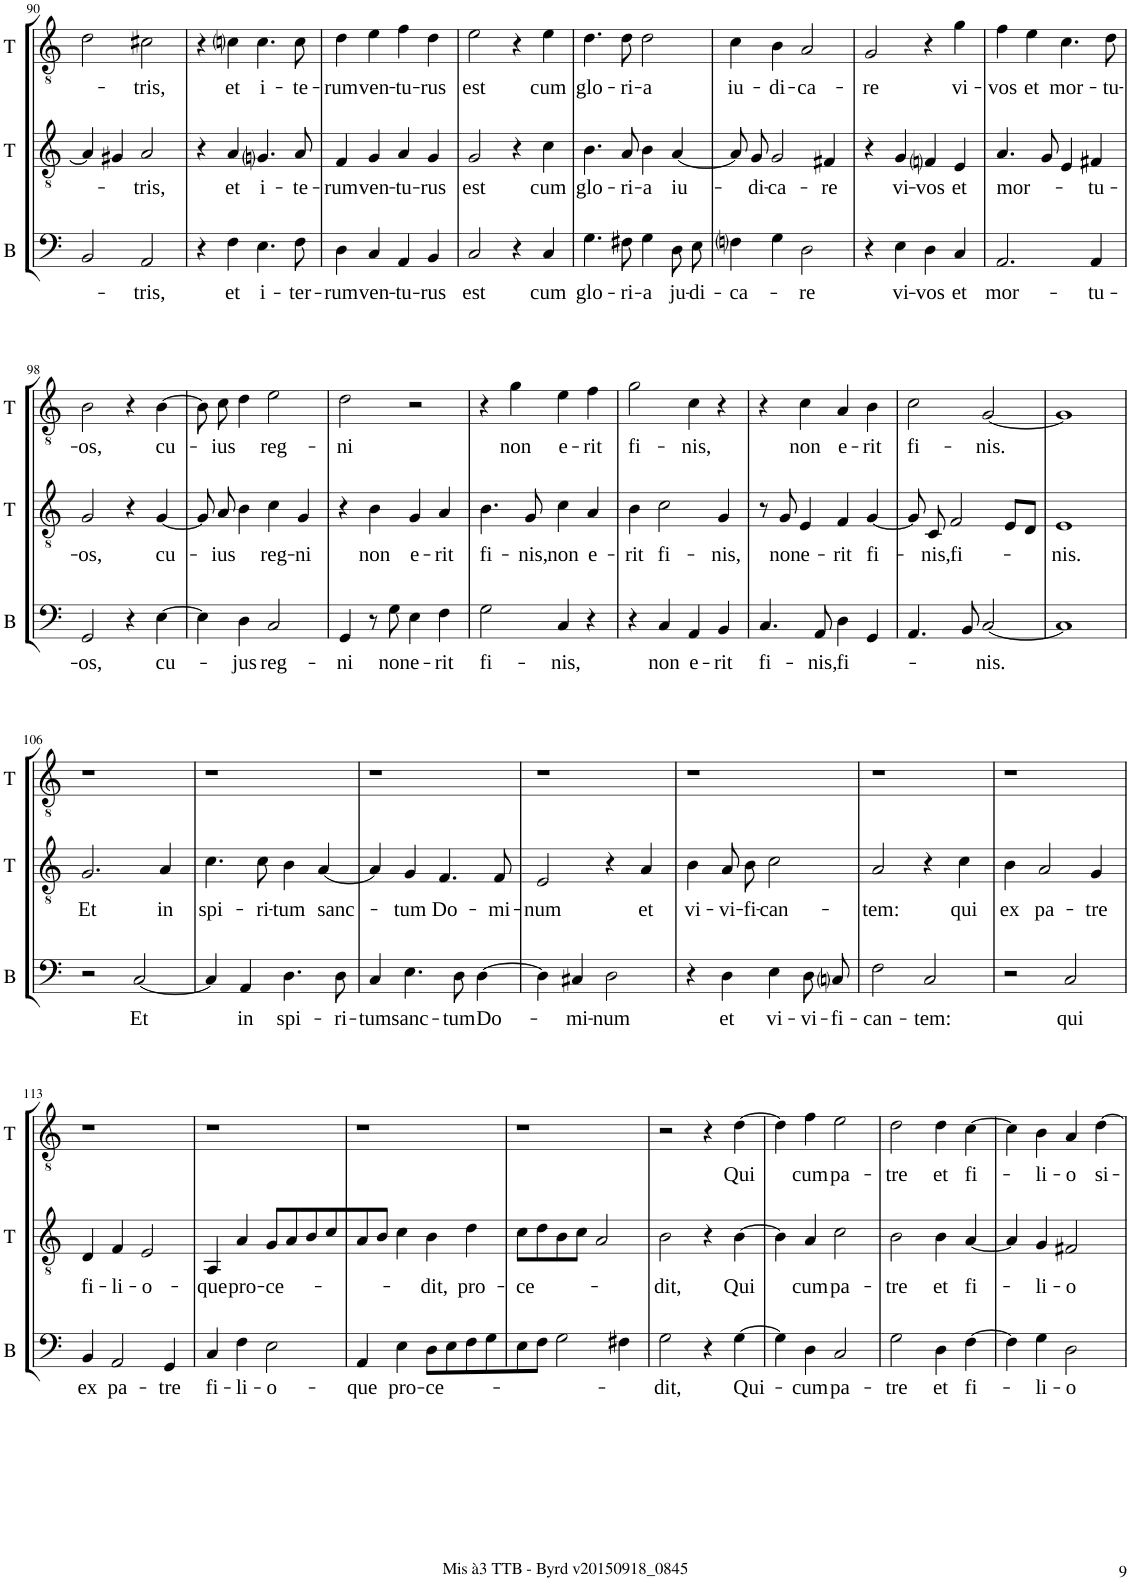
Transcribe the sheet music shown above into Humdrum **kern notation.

**kern	**text	**kern	**text	**kern	**text
*part3	*part3	*part2	*part2	*part1	*part1
*staff3	*staff3	*staff2	*staff2	*staff1	*staff1
*I"B	*	*I"T	*	*I"T	*
*I'B	*	*I'T	*	*I'T	*
!!LO:PB:g=z
*clefF4	*	*clefGv2	*	*clefGv2	*
*k[]	*	*k[]	*	*k[]	*
*M2/2	*	*M2/2	*	*M2/2	*
*met(c|)	*	*met(c|)	*	*met(c|)	*
=90	=90	=90	=90	=90	=90
2BB/	.	4A/]	.	2d\	.
.	.	4G#X/	.	.	.
!	!LO:LY:b	!	!LO:LY:b	!	!LO:LY:b
2AA/	-tris,	2A/	-tris,	2c#X\	-tris,
=91	=91	=91	=91	=91	=91
4r	.	4r	.	4r	.
!	!LO:LY:b	!	!LO:LY:b	!	!LO:LY:b
4F\	et	4A/	et	4cni\	et
!	!LO:LY:b	!	!LO:LY:b	!	!LO:LY:b
4.E\	i-	4.Gni/	i-	4.c\	i-
!	!LO:LY:b	!	!LO:LY:b	!	!LO:LY:b
8F\	-ter-	8A/	-te-	8c\	-te-
=92	=92	=92	=92	=92	=92
!	!LO:LY:b	!	!LO:LY:b	!	!LO:LY:b
4D\	-rum	4F/	-rum	4d\	-rum
!	!LO:LY:b	!	!LO:LY:b	!	!LO:LY:b
4C/	ven-	4G/	ven-	4e\	ven-
!	!LO:LY:b	!	!LO:LY:b	!	!LO:LY:b
4AA/	-tu-	4A/	-tu-	4f\	-tu-
!	!LO:LY:b	!	!LO:LY:b	!	!LO:LY:b
4BB/	-rus	4G/	-rus	4d\	-rus
=93	=93	=93	=93	=93	=93
!	!LO:LY:b	!	!LO:LY:b	!	!LO:LY:b
2C/	est	2G/	est	2e\	est
4r	.	4r	.	4r	.
!	!LO:LY:b	!	!LO:LY:b	!	!LO:LY:b
4C/	cum	4c\	cum	4e\	cum
=94	=94	=94	=94	=94	=94
!	!LO:LY:b	!	!LO:LY:b	!	!LO:LY:b
4.G\	glo-	4.B\	glo-	4.d\	glo-
!	!LO:LY:b	!	!LO:LY:b	!	!LO:LY:b
8F#X\	-ri-	8A/	-ri-	8d\	-ri-
!	!LO:LY:b	!	!LO:LY:b	!	!LO:LY:b
4G\	-a	4B\	-a	2d\	-a
!	!LO:LY:b	!	!LO:LY:b	!	!
8D\	ju-	[4A/	iu-	.	.
!	!LO:LY:b	!	!	!	!
8E\	-di-	.	.	.	.
=95	=95	=95	=95	=95	=95
!	!LO:LY:b	!	!	!	!LO:LY:b
4Fni\	-ca-	8A/]	.	4c\	iu-
!	!	!	!LO:LY:b	!	!
.	.	8G/	-di-	.	.
!	!	!	!LO:LY:b	!	!LO:LY:b
4G\	.	2G/	-ca-	4B\	-di-
!	!LO:LY:b	!	!	!	!LO:LY:b
2D\	-re	.	.	2A/	-ca-
!	!	!	!LO:LY:b	!	!
.	.	4F#X/	-re	.	.
=96	=96	=96	=96	=96	=96
!	!	!	!	!	!LO:LY:b
4r	.	4r	.	2G/	-re
!	!LO:LY:b	!	!LO:LY:b	!	!
4E\	vi-	4G/	vi-	.	.
!	!LO:LY:b	!	!LO:LY:b	!	!
4D\	-vos	4Fni/	-vos	4r	.
!	!LO:LY:b	!	!LO:LY:b	!	!LO:LY:b
4C/	et	4E/	et	4g\	vi-
=97	=97	=97	=97	=97	=97
!	!LO:LY:b	!	!LO:LY:b	!	!LO:LY:b
2.AA/	mor-	4.A/	mor-	4f\	-vos
!	!	!	!	!	!LO:LY:b
.	.	.	.	4e\	et
.	.	8G/	.	.	.
!	!	!	!	!	!LO:LY:b
.	.	4E/	.	4.c\	mor-
!	!LO:LY:b	!	!LO:LY:b	!	!
4AA/	-tu-	4F#X/	-tu-	.	.
!	!	!	!	!	!LO:LY:b
.	.	.	.	8d\	-tu-
!!LO:LB:g=z
=98	=98	=98	=98	=98	=98
!	!LO:LY:b	!	!LO:LY:b	!	!LO:LY:b
2GG/	-os,	2G/	-os,	2B\	-os,
4r	.	4r	.	4r	.
!	!LO:LY:b	!	!LO:LY:b	!	!LO:LY:b
[4E\	cu-	[4G/	cu-	[4B\	cu-
=99	=99	=99	=99	=99	=99
4E\]	.	8G/]	.	8B\L]	.
!	!	!	!LO:LY:b	!	!LO:LY:b
.	.	8A/	-ius	8c\J	-ius
!	!LO:LY:b	!	!	!	!
4D\	-jus	4B\	.	4d\	.
!	!LO:LY:b	!	!LO:LY:b	!	!LO:LY:b
2C/	reg-	4c\	reg-	2e\	reg-
!	!	!	!LO:LY:b	!	!
.	.	4G/	-ni	.	.
=100	=100	=100	=100	=100	=100
!	!LO:LY:b	!	!	!	!LO:LY:b
4GG/	-ni	4r	.	2d\	-ni
!	!	!	!LO:LY:b	!	!
8r	.	4B\	non	.	.
!	!LO:LY:b	!	!	!	!
8G\	non	.	.	.	.
!	!LO:LY:b	!	!LO:LY:b	!	!
4E\	e-	4G/	e-	2r	.
!	!LO:LY:b	!	!LO:LY:b	!	!
4F\	-rit	4A/	-rit	.	.
=101	=101	=101	=101	=101	=101
!	!LO:LY:b	!	!LO:LY:b	!	!
2G\	fi-	4.B\	fi-	4r	.
!	!	!	!	!	!LO:LY:b
.	.	.	.	4g\	non
!	!	!	!LO:LY:b	!	!
.	.	8G/	-nis,	.	.
!	!LO:LY:b	!	!LO:LY:b	!	!LO:LY:b
4C/	-nis,	4c\	non	4e\	e-
!	!	!	!LO:LY:b	!	!LO:LY:b
4r	.	4A/	e-	4f\	-rit
=102	=102	=102	=102	=102	=102
!	!	!	!LO:LY:b	!	!LO:LY:b
4r	.	4B\	-rit	2g\	fi-
!	!LO:LY:b	!	!LO:LY:b	!	!
4C/	non	2c\	fi-	.	.
!	!LO:LY:b	!	!	!	!LO:LY:b
4AA/	e-	.	.	4c\	-nis,
!	!LO:LY:b	!	!LO:LY:b	!	!
4BB/	-rit	4G/	-nis,	4r	.
=103	=103	=103	=103	=103	=103
!	!LO:LY:b	!	!	!	!
4.C/	fi-	8r	.	4r	.
!	!	!	!LO:LY:b	!	!
.	.	8G/	non	.	.
!	!	!	!LO:LY:b	!	!LO:LY:b
.	.	4E/	e-	4c\	non
!	!LO:LY:b	!	!	!	!
8AA/	-nis,	.	.	.	.
!	!LO:LY:b	!	!LO:LY:b	!	!LO:LY:b
4D\	fi-	4F/	-rit	4A/	e-
!	!	!	!LO:LY:b	!	!LO:LY:b
4GG/	.	[4G/	fi-	4B\	-rit
=104	=104	=104	=104	=104	=104
!	!	!	!	!	!LO:LY:b
4.AA/	.	8G/]	.	2c\	fi-
!	!	!	!LO:LY:b	!	!
.	.	8C/	-nis,	.	.
!	!	!	!LO:LY:b	!	!
.	.	2F/	fi-	.	.
8BB/	.	.	.	.	.
!	!LO:LY:b	!	!	!	!LO:LY:b
[2C/	-nis.	.	.	[2G/	-nis.
.	.	8E/L	.	.	.
.	.	8D/J	.	.	.
=105	=105	=105	=105	=105	=105
!	!	!	!LO:LY:b	!	!
1C]	.	1E	-nis.	1G]	.
!!LO:LB:g=z
=106	=106	=106	=106	=106	=106
!	!	!	!LO:LY:b	!	!
2r	.	2.G/	Et	1r	.
!	!LO:LY:b	!	!	!	!
[2C/	Et	.	.	.	.
!	!	!	!LO:LY:b	!	!
.	.	4A/	in	.	.
=107	=107	=107	=107	=107	=107
!	!	!	!LO:LY:b	!	!
4C/]	.	4.c\	spi-	1r	.
!	!LO:LY:b	!	!	!	!
4AA/	in	.	.	.	.
!	!	!	!LO:LY:b	!	!
.	.	8c\	-ri-	.	.
!	!LO:LY:b	!	!LO:LY:b	!	!
4.D\	spi-	4B\	-tum	.	.
!	!	!	!LO:LY:b	!	!
.	.	[4A/	sanc-	.	.
!	!LO:LY:b	!	!	!	!
8D\	-ri-	.	.	.	.
=108	=108	=108	=108	=108	=108
!	!LO:LY:b	!	!	!	!
4C/	-tum	4A/]	.	1r	.
!	!LO:LY:b	!	!LO:LY:b	!	!
4.E\	sanc-	4G/	-tum	.	.
!	!	!	!LO:LY:b	!	!
.	.	4.F/	Do-	.	.
!	!LO:LY:b	!	!	!	!
8D\	-tum	.	.	.	.
!	!LO:LY:b	!	!	!	!
[4D\	Do-	.	.	.	.
!	!	!	!LO:LY:b	!	!
.	.	8F/	-mi-	.	.
=109	=109	=109	=109	=109	=109
!	!	!	!LO:LY:b	!	!
4D\]	.	2E/	-num	1r	.
!	!LO:LY:b	!	!	!	!
4C#X/	-mi-	.	.	.	.
!	!LO:LY:b	!	!	!	!
2D\	-num	4r	.	.	.
!	!	!	!LO:LY:b	!	!
.	.	4A/	et	.	.
=110	=110	=110	=110	=110	=110
!	!	!	!LO:LY:b	!	!
4r	.	4B\	vi-	1r	.
!	!LO:LY:b	!	!LO:LY:b	!	!
4D\	et	8A/	-vi-	.	.
!	!	!	!LO:LY:b	!	!
.	.	8B\	-fi-	.	.
!	!LO:LY:b	!	!LO:LY:b	!	!
4E\	vi-	2c\	-can-	.	.
!	!LO:LY:b	!	!	!	!
8D\	-vi-	.	.	.	.
!	!LO:LY:b	!	!	!	!
8Cni/	-fi-	.	.	.	.
=111	=111	=111	=111	=111	=111
!	!LO:LY:b	!	!LO:LY:b	!	!
2F\	-can-	2A/	-tem:	1r	.
!	!LO:LY:b	!	!	!	!
2C/	-tem:	4r	.	.	.
!	!	!	!LO:LY:b	!	!
.	.	4c\	qui	.	.
=112	=112	=112	=112	=112	=112
!	!	!	!LO:LY:b	!	!
2r	.	4B\	ex	1r	.
!	!	!	!LO:LY:b	!	!
.	.	2A/	pa-	.	.
!	!LO:LY:b	!	!	!	!
2C/	qui	.	.	.	.
!	!	!	!LO:LY:b	!	!
.	.	4G/	-tre	.	.
!!LO:LB:g=z
=113	=113	=113	=113	=113	=113
!	!LO:LY:b	!	!LO:LY:b	!	!
4BB/	ex	4D/	fi-	1r	.
!	!LO:LY:b	!	!LO:LY:b	!	!
2AA/	pa-	4F/	-li-	.	.
!	!	!	!LO:LY:b	!	!
.	.	2E/	-o-	.	.
!	!LO:LY:b	!	!	!	!
4GG/	-tre	.	.	.	.
=114	=114	=114	=114	=114	=114
!	!LO:LY:b	!	!LO:LY:b	!	!
4C/	fi-	4AA/	-que	1r	.
!	!LO:LY:b	!	!LO:LY:b	!	!
4F\	-li-	4A/	pro-	.	.
!	!LO:LY:b	!	!LO:LY:b	!	!
2E\	-o-	8G/L	-ce-	.	.
.	.	8A/	.	.	.
.	.	8B/	.	.	.
.	.	8c/	.	.	.
=115	=115	=115	=115	=115	=115
!	!LO:LY:b	!	!	!	!
4AA/	-que	8A/	.	1r	.
.	.	8B/J	.	.	.
!	!LO:LY:b	!	!	!	!
4E\	pro-	4c\	.	.	.
!	!LO:LY:b	!	!LO:LY:b	!	!
8D\L	-ce-	4B\	-dit,	.	.
8E\	.	.	.	.	.
!	!	!	!LO:LY:b	!	!
8F\	.	4d\	pro-	.	.
8G\	.	.	.	.	.
=116	=116	=116	=116	=116	=116
!	!	!	!LO:LY:b	!	!
8E\	.	8c\L	-ce-	1r	.
8F\J	.	8d\	.	.	.
2G\	.	8B\	.	.	.
.	.	8c\J	.	.	.
.	.	2A/	.	.	.
4F#X\	.	.	.	.	.
=117	=117	=117	=117	=117	=117
!	!LO:LY:b	!	!LO:LY:b	!	!
2G\	-dit,	2B\	-dit,	2r	.
4r	.	4r	.	4r	.
!	!LO:LY:b	!	!LO:LY:b	!	!LO:LY:b
[4G\	Qui-	[4B\	Qui	[4d\	Qui
=118	=118	=118	=118	=118	=118
4G\]	.	4B\]	.	4d\]	.
!	!LO:LY:b	!	!LO:LY:b	!	!LO:LY:b
4D\	-cum	4A/	cum	4f\	cum
!	!LO:LY:b	!	!LO:LY:b	!	!LO:LY:b
2C/	pa-	2c\	pa-	2e\	pa-
=119	=119	=119	=119	=119	=119
!	!LO:LY:b	!	!LO:LY:b	!	!LO:LY:b
2G\	-tre	2B\	-tre	2d\	-tre
!	!LO:LY:b	!	!LO:LY:b	!	!LO:LY:b
4D\	et	4B\	et	4d\	et
!	!LO:LY:b	!	!LO:LY:b	!	!LO:LY:b
[4F\	fi-	[4A/	fi-	[4c\	fi-
=120	=120	=120	=120	=120	=120
4F\]	.	4A/]	.	4c\]	.
!	!LO:LY:b	!	!LO:LY:b	!	!LO:LY:b
4G\	-li-	4G/	-li-	4B\	-li-
!	!LO:LY:b	!	!LO:LY:b	!	!LO:LY:b
2D\	-o	2F#X/	-o	4A/	-o
!	!	!	!	!	!LO:LY:b
.	.	.	.	[4d\	si-
=	=	=	=	=	=
*-	*-	*-	*-	*-	*-
